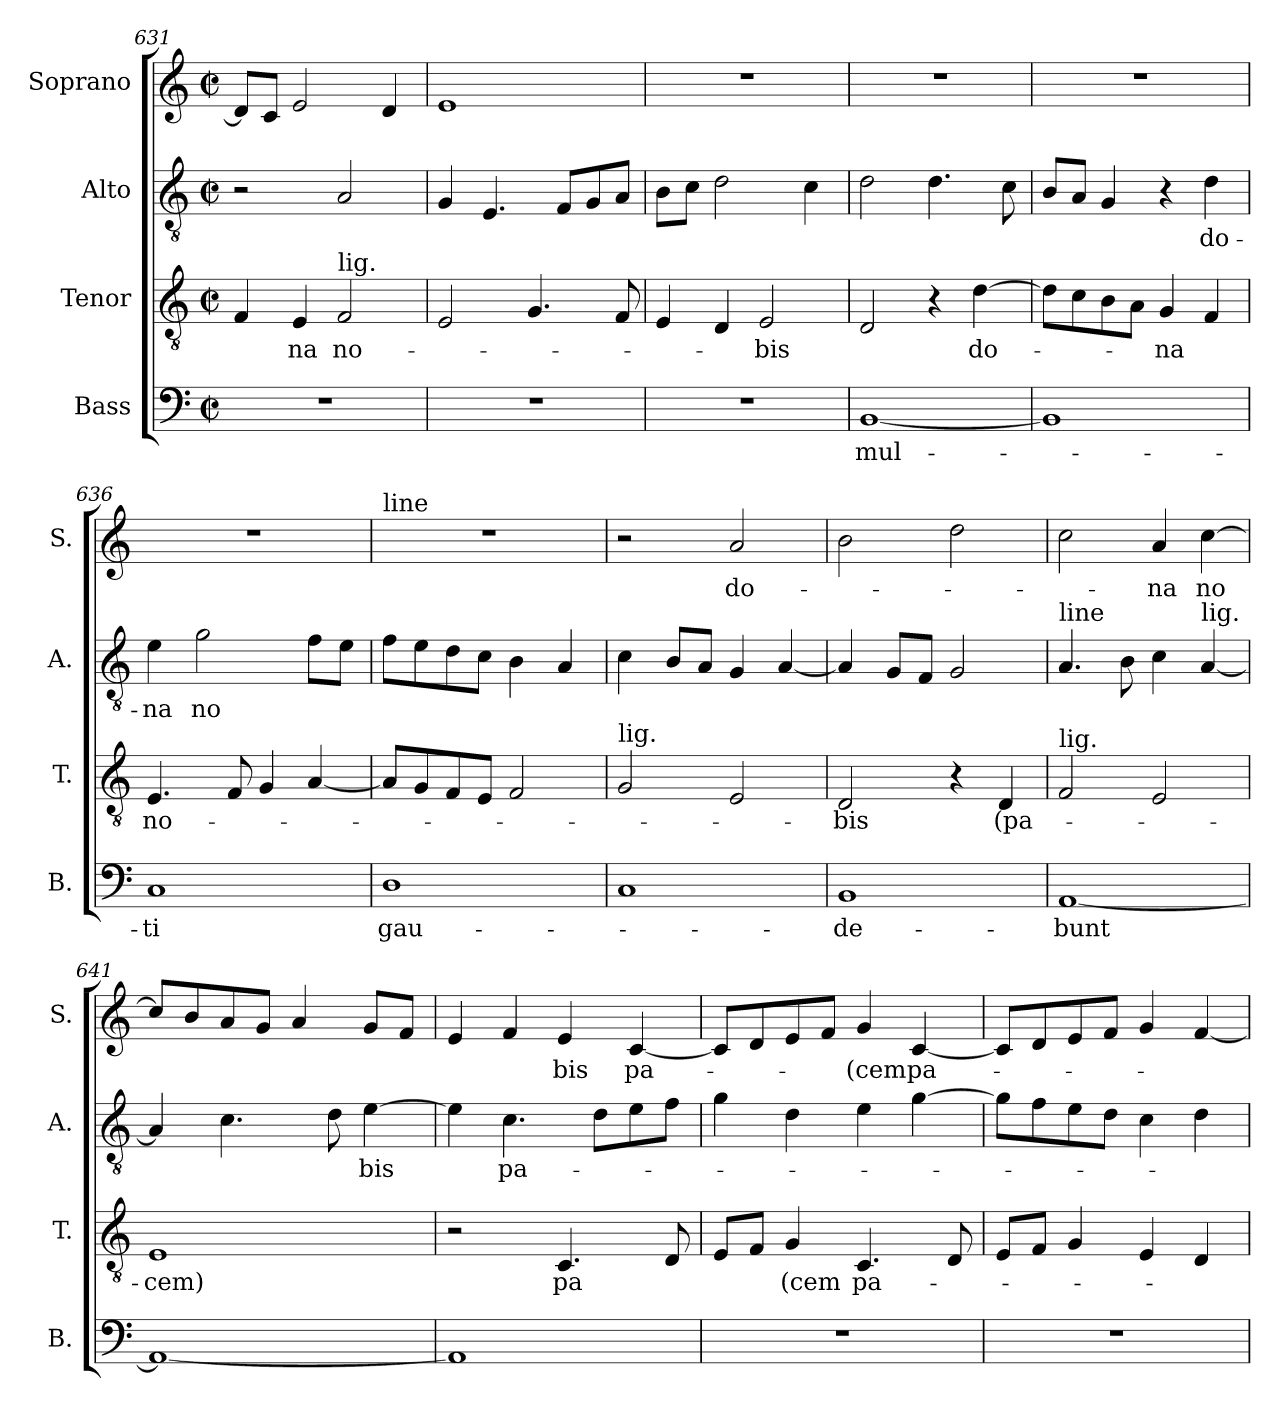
**kern	**text	**kern	**text	**kern	**text	**kern	**text
*part4	*part4	*part3	*part3	*part2	*part2	*part1	*part1
*staff4	*staff4	*staff3	*staff3	*staff2	*staff2	*staff1	*staff1
*I"Bass	*	*I"Tenor	*	*I"Alto	*	*I"Soprano	*
*I'B.	*	*I'T.	*	*I'A.	*	*I'S.	*
!!LO:LB:g=z
*clefF4	*	*clefGv2	*	*clefGv2	*	*clefG2	*
*k[]	*	*k[]	*	*k[]	*	*k[]	*
*M2/2	*	*M2/2	*	*M2/2	*	*M2/2	*
*met(c|)	*	*met(c|)	*	*met(c|)	*	*met(c|)	*
=631	=631	=631	=631	=631	=631	=631	=631
1r	.	4F/	.	2r	.	8d/L]	.
.	.	.	.	.	.	8c/J	.
!	!	!	!LO:LY:b	!	!	!	!
.	.	4E/	-na	.	.	2e/	.
!	!	!LO:TX:a:t=lig.	!	!	!	!	!
!	!	!	!LO:LY:b	!	!	!	!
.	.	2F/	no-	2A/	.	.	.
.	.	.	.	.	.	4d/	.
=632	=632	=632	=632	=632	=632	=632	=632
1r	.	2E/	.	4G/	.	1e	.
.	.	.	.	4.E/	.	.	.
.	.	4.G/	.	.	.	.	.
.	.	.	.	8F/L	.	.	.
.	.	.	.	8G/	.	.	.
.	.	8F/	.	8A/J	.	.	.
=633	=633	=633	=633	=633	=633	=633	=633
1r	.	4E/	.	8B\L	.	1r	.
.	.	.	.	8c\J	.	.	.
.	.	4D/	.	2d\	.	.	.
!	!	!	!LO:LY:b	!	!	!	!
.	.	2E/	-bis	.	.	.	.
.	.	.	.	4c\	.	.	.
=634	=634	=634	=634	=634	=634	=634	=634
!	!LO:LY:b	!	!	!	!	!	!
[1BB	mul-	2D/	.	2d\	.	1r	.
.	.	4r	.	4.d\	.	.	.
!	!	!	!LO:LY:b	!	!	!	!
.	.	[4d\	do-	.	.	.	.
.	.	.	.	8c\	.	.	.
=635	=635	=635	=635	=635	=635	=635	=635
1BB]	.	8d\L]	.	8B/L	.	1r	.
.	.	8c\	.	8A/J	.	.	.
.	.	8B\	.	4G/	.	.	.
.	.	8A\J	.	.	.	.	.
!	!	!	!LO:LY:b	!	!	!	!
.	.	4G/	-na	4r	.	.	.
!	!	!	!	!	!LO:LY:b	!	!
.	.	4F/	.	4d\	do-	.	.
=636	=636	=636	=636	=636	=636	=636	=636
!	!LO:LY:b	!	!LO:LY:b	!	!LO:LY:b	!	!
1C	-ti	4.E/	no-	4e\	-na	1r	.
!	!	!	!	!	!LO:LY:b	!	!
.	.	.	.	2g\	no	.	.
.	.	8F/	.	.	.	.	.
.	.	4G/	.	.	.	.	.
.	.	[4A/	.	8f\L	.	.	.
.	.	.	.	8e\J	.	.	.
=637	=637	=637	=637	=637	=637	=637	=637
!	!	!	!	!	!	!LO:TX:a:t=line	!
!	!LO:LY:b	!	!	!	!	!	!
1D	gau-	8A/L]	.	8f\L	.	1r	.
.	.	8G/	.	8e\	.	.	.
.	.	8F/	.	8d\	.	.	.
.	.	8E/J	.	8c\J	.	.	.
.	.	2F/	.	4B\	.	.	.
.	.	.	.	4A/	.	.	.
=638	=638	=638	=638	=638	=638	=638	=638
!	!	!LO:TX:a:t=lig.	!	!	!	!	!
1C	.	2G/	.	4c\	.	2r	.
.	.	.	.	8B/L	.	.	.
.	.	.	.	8A/J	.	.	.
!	!	!	!	!	!	!	!LO:LY:b
.	.	2E/	.	4G/	.	2a/	do-
.	.	.	.	[4A/	.	.	.
=639	=639	=639	=639	=639	=639	=639	=639
!	!LO:LY:b	!	!LO:LY:b	!	!	!	!
1BB	-de-	2D/	-bis	4A/]	.	2b\	.
.	.	.	.	8G/L	.	.	.
.	.	.	.	8F/J	.	.	.
.	.	4r	.	2G/	.	2dd\	.
!	!	!	!LO:LY:b	!	!	!	!
.	.	4D/	(pa-	.	.	.	.
!!LO:PB:g=z
=640	=640	=640	=640	=640	=640	=640	=640
!	!	!	!	!LO:TX:a:t=line	!	!	!
!	!	!LO:TX:a:t=lig.	!	!	!	!	!
!	!LO:LY:b	!	!	!	!	!	!
[1AA	-bunt	2F/	.	4.A/	.	2cc\	.
.	.	.	.	8B\	.	.	.
!	!	!	!	!	!	!	!LO:LY:b
.	.	2E/	.	4c\	.	4a/	-na
!	!	!	!	!LO:TX:a:t=lig.	!	!	!
!	!	!	!	!	!	!	!LO:LY:b
.	.	.	.	[4A/	.	[4cc\	no
=641	=641	=641	=641	=641	=641	=641	=641
!	!	!	!LO:LY:b	!	!	!	!
1AA_	.	1E	-cem)	4A/]	.	8cc/L]	.
.	.	.	.	.	.	8b/	.
.	.	.	.	4.c\	.	8a/	.
.	.	.	.	.	.	8g/J	.
.	.	.	.	.	.	4a/	.
.	.	.	.	8d\	.	.	.
!	!	!	!	!	!LO:LY:b	!	!
.	.	.	.	[4e\	bis	8g/L	.
.	.	.	.	.	.	8f/J	.
=642	=642	=642	=642	=642	=642	=642	=642
1AA]	.	2r	.	4e\]	.	4e/	.
!	!	!	!	!	!LO:LY:b	!	!
.	.	.	.	4.c\	pa-	4f/	.
!	!	!	!LO:LY:b	!	!	!	!LO:LY:b
.	.	4.C/	pa	.	.	4e/	bis
.	.	.	.	8d\L	.	.	.
!	!	!	!	!	!	!	!LO:LY:b
.	.	.	.	8e\	.	[4c/	pa-
.	.	8D/	.	8f\J	.	.	.
=643	=643	=643	=643	=643	=643	=643	=643
1r	.	8E/L	.	4g\	.	8c/L]	.
.	.	8F/J	.	.	.	8d/	.
!	!	!	!LO:LY:b	!	!	!	!
.	.	4G/	(cem	4d\	.	8e/	.
.	.	.	.	.	.	8f/J	.
!	!	!	!LO:LY:b	!	!	!	!LO:LY:b
.	.	4.C/	pa-	4e\	.	4g/	-(cem
!	!	!	!	!	!	!	!LO:LY:b
.	.	.	.	[4g\	.	[4c/	pa-
.	.	8D/	.	.	.	.	.
=644	=644	=644	=644	=644	=644	=644	=644
1r	.	8E/L	.	8g\L]	.	8c/L]	.
.	.	8F/J	.	8f\	.	8d/	.
.	.	4G/	.	8e\	.	8e/	.
.	.	.	.	8d\J	.	8f/J	.
.	.	4E/	.	4c\	.	4g/	.
.	.	4D/	.	4d\	.	[4f/	.
=	=	=	=	=	=	=	=
*-	*-	*-	*-	*-	*-	*-	*-
